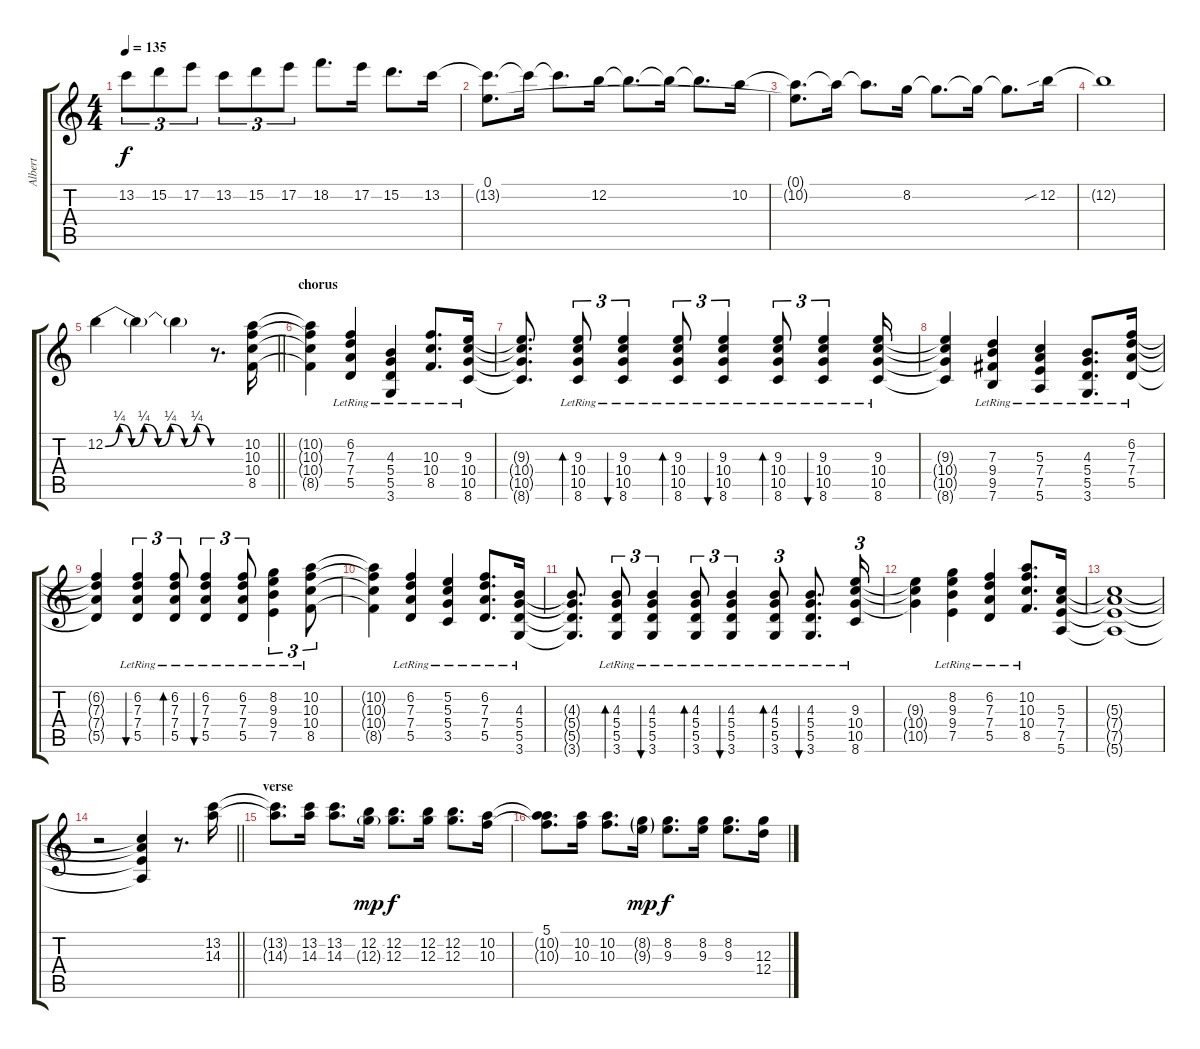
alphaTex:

\track ("Albert" "Albert") {instrument overdrivenguitar}
\staff {score tabs}
\tuning (E4 B3 G3 D3 A2 E2) {hide}
\ts (4 4)
\tempo 135
\clef g2
\ks c
13.2.8{tu (3 2) dy f} 15.2.8{tu (3 2)} 17.2.8{tu (3 2)} 13.2.8{tu (3 2)} 15.2.8{tu (3 2)} 17.2.8{tu (3 2)} 18.2.8{d} 17.2.16 15.2.8{d} 13.2.16 |
(0.1{t} 13.2{t}).8{d} 13.2{t}.16 13.2{t}.8{d} 12.2.16 12.2{t}.8{d} 12.2{t}.16 12.2{t}.8{d} 10.2.16 |
(0.1{t} 10.2{t}).8{d} 10.2{t}.16 10.2{t}.8{d} 8.2.16 8.2{t}.8{d} 8.2{t}.16 8.2{t}.8{d} 12.2{sib}.16 |
12.2{t}.1 |
\barLineRight lightlight
12.2{be (custom 0 0 8 1 15 0 22 1 30 0 37 1 45 0 52 1 60 0)}.4 12.2{t}.4 12.2{t}.4 r.8{d} (10.2 10.3 10.4 8.5).16 |
\section ("" "chorus")
(10.2{t} 10.3{t} 10.4{t} 8.5{t}).4 (6.2{lr} 7.3{lr} 7.4{lr} 5.5{lr}).4 (4.3{lr} 5.4{lr} 5.5{lr} 3.6).4 (10.3{lr} 10.4{lr} 8.5{lr}).8{d} (9.3{lr} 10.4{lr} 10.5{lr} 8.6{lr}).16 |
(9.3{t} 10.4{t} 10.5{t} 8.6{t}).8{d} (9.3{lr} 10.4{lr} 10.5{lr} 8.6{lr}).8{tu (3 2) bd 60} (9.3{lr} 10.4{lr} 10.5{lr} 8.6{lr}).4{tu (3 2) bu 60} (9.3{lr} 10.4{lr} 10.5{lr} 8.6{lr}).8{tu (3 2) bd 60} (9.3{lr} 10.4{lr} 10.5{lr} 8.6{lr}).4{tu (3 2) bu 60} (9.3{lr} 10.4{lr} 10.5{lr} 8.6{lr}).8{tu (3 2) bd 60} (9.3{lr} 10.4{lr} 10.5{lr} 8.6{lr}).4{tu (3 2) bu 60} (9.3{lr} 10.4{lr} 10.5{lr} 8.6{lr}).16 |
(9.3{t} 10.4{t} 10.5{t} 8.6{t}).4 (7.3{lr} 9.4{lr} 9.5{lr} 7.6{lr}).4 (5.3{lr} 7.4{lr} 7.5{lr} 5.6{lr}).4 (4.3{lr} 5.4{lr} 5.5{lr} 3.6).8{d} (6.2{lr} 7.3{lr} 7.4{lr} 5.5{lr}).16 |
(6.2{t} 7.3{t} 7.4{t} 5.5{t}).4 (6.2{lr} 7.3{lr} 7.4{lr} 5.5{lr}).4{tu (3 2) bu 60} (6.2{lr} 7.3{lr} 7.4{lr} 5.5{lr}).8{tu (3 2) bd 60} (6.2{lr} 7.3{lr} 7.4{lr} 5.5{lr}).4{tu (3 2) bu 60} (6.2{lr} 7.3{lr} 7.4{lr} 5.5{lr}).8{tu (3 2)} (8.2{lr} 9.3{lr} 9.4{lr} 7.5{lr}).4{tu (3 2)} (10.2{lr} 10.3{lr} 10.4{lr} 8.5{lr}).8{tu (3 2)} |
(10.2{t} 10.3{t} 10.4{t} 8.5{t}).4 (6.2{lr} 7.3{lr} 7.4{lr} 5.5{lr}).4 (5.2{lr} 5.3{lr} 5.4{lr} 3.5{lr}).4 (6.2 7.3{lr} 7.4{lr} 5.5{lr}).8{d} (4.3{lr} 5.4{lr} 5.5{lr} 3.6{lr}).16 |
(4.3{t} 5.4{t} 5.5{t} 3.6{t}).8{d} (4.3{lr} 5.4{lr} 5.5{lr} 3.6{lr}).8{tu (3 2) bd 60} (4.3{lr} 5.4{lr} 5.5{lr} 3.6{lr}).4{tu (3 2) bu 60} (4.3{lr} 5.4{lr} 5.5{lr} 3.6{lr}).8{tu (3 2) bd 60} (4.3{lr} 5.4{lr} 5.5{lr} 3.6{lr}).4{tu (3 2) bu 60} (4.3{lr} 5.4{lr} 5.5{lr} 3.6{lr}).8{tu (3 2) bd 60} (4.3{lr} 5.4{lr} 5.5{lr} 3.6{lr}).8{d bu 60} (9.3{lr} 10.4{lr} 10.5{lr} 8.6).16{tu (3 2)} |
(9.3{t} 10.4{t} 10.5{t}).4 (8.2{lr} 9.3{lr} 9.4{lr} 7.5{lr}).4 (6.2 7.3{lr} 7.4{lr} 5.5{lr}).4 (10.2 10.3{lr} 10.4{lr} 8.5{lr}).8{d} (5.3 7.4 7.5 5.6).16 |
(5.3{t} 7.4{t} 7.5{t} 5.6{t}).1 |
\barLineRight lightlight
r.2 (5.3{t} 7.4{t} 7.5{t} 5.6{t}).4 r.8{d} (13.2 14.3).16 |
\section ("" "verse")
(13.2{t} 14.3{t}).8{d} (13.2 14.3).16 (13.2 14.3).8{d} (12.2 12.3{g}).16{dy mp} (12.2 12.3).8{d dy f} (12.2 12.3).16 (12.2 12.3).8{d} (10.2 10.3).16 |
(5.1 10.2{t} 10.3{t}).8{d} (10.2 10.3).16 (10.2 10.3).8{d} (8.2{g} 9.3{g}).16{dy mp} (8.2 9.3).8{d dy f} (8.2 9.3).16 (8.2 9.3).8{d} (12.3 12.4).16
